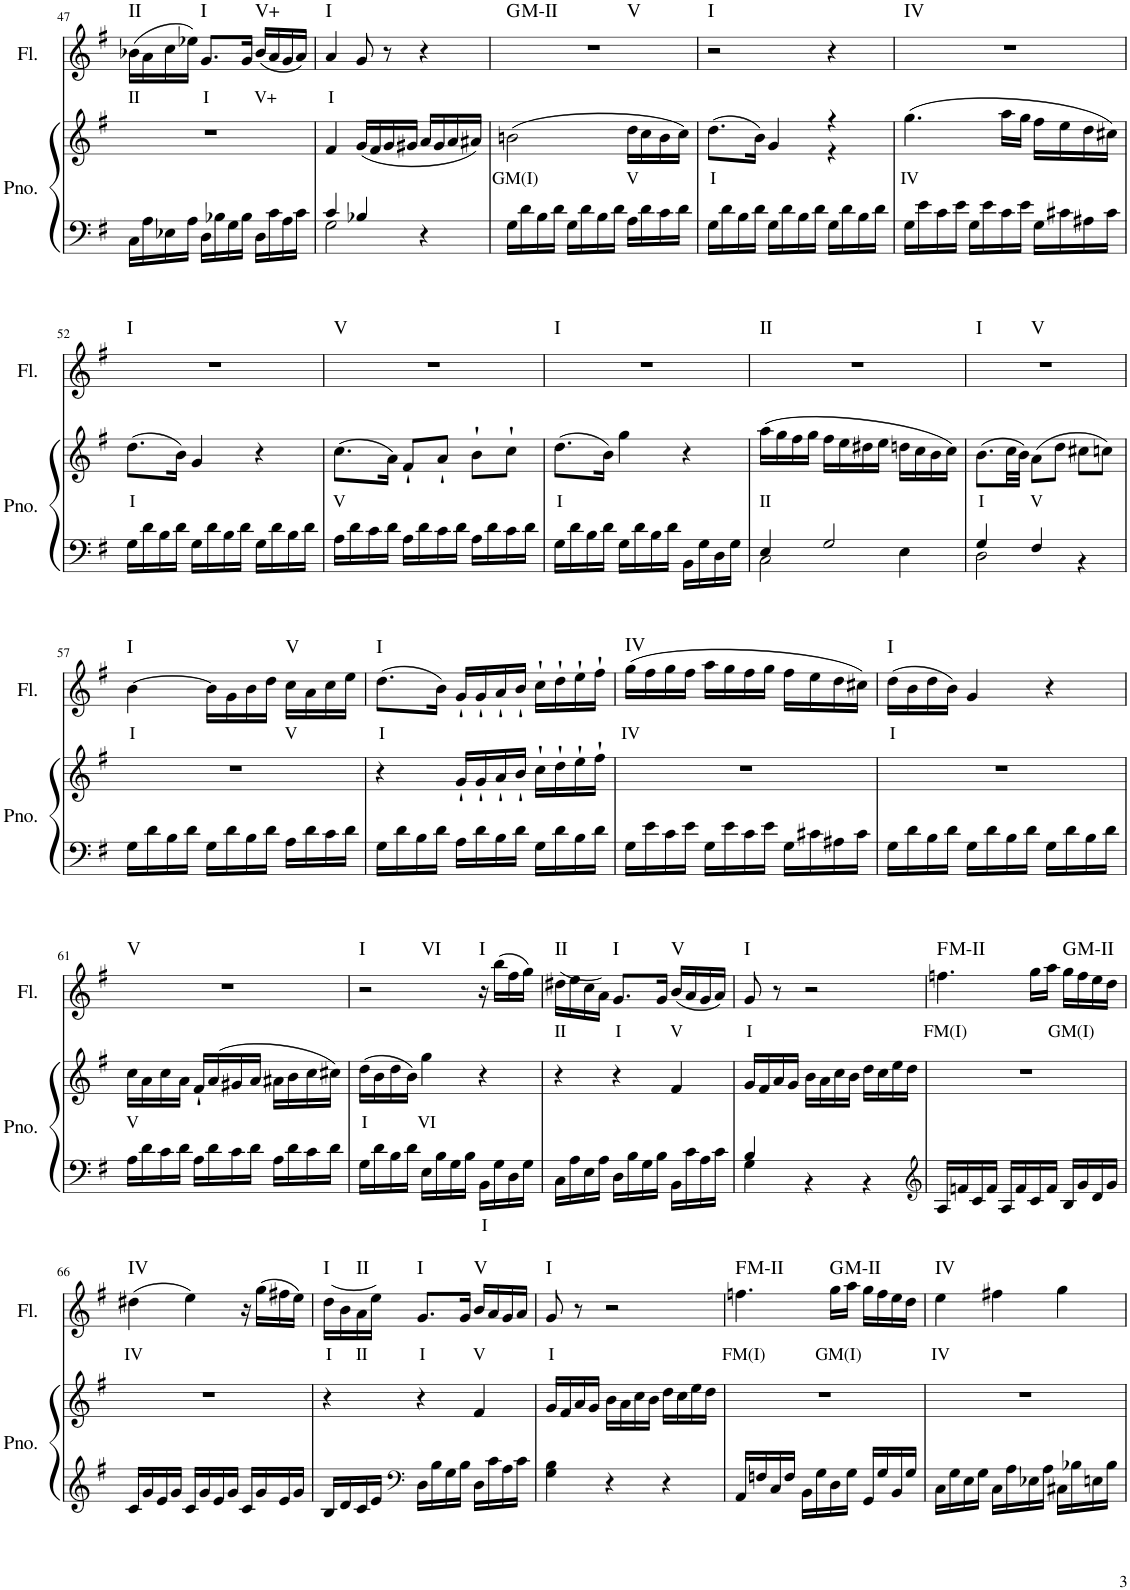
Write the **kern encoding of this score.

**kern	**text	**kern	**text	**kern	**text	**harte
*part2	*part2	*part2	*part2	*part1	*part1	*part1
*staff3	*staff3	*staff2	*staff2	*staff1	*staff1	*
*I"Piano	*	*	*	*I"Flute	*	*
*I'Pno.	*	*	*	*I'Fl.	*	*
!!LO:PB:g=z
*clefF4	*	*clefG2	*	*clefG2	*	*
*k[f#]	*	*k[f#]	*	*k[f#]	*	*
*M3/4	*	*M3/4	*	*M3/4	*	*
=47	=47	=47	=47	=47	=47	=47
!	!	!	!	!	!LO:LY:b	!LO:H:kt=II
16C\LL	.	2.r	.	(16b-X\LL	II	N
16A\	.	.	.	16a\	.	.
16E-X\	.	.	.	16cc\	.	.
16A\JJ	.	.	.	16ee-X\JJ)	.	.
!	!	!	!	!	!LO:LY:b	!LO:H:kt=I
16D\LL	.	.	.	8.g/L	I	N
16B-X\	.	.	.	.	.	.
16G\	.	.	.	.	.	.
16B-\JJ	.	.	.	16g/Jk	.	.
!	!	!	!	!	!LO:LY:b	!LO:H:kt=V+
16D\LL	.	.	.	(16b-/LL	V+	N
16c\	.	.	.	16a/	.	.
16A\	.	.	.	16g/	.	.
16c\JJ	.	.	.	16a/JJ)	.	.
=48	=48	=48	=48	=48	=48	=48
*^	*	*^	*	*	*	*
!	!	!	!	!	!	!	!LO:LY:b	!LO:H:kt=I
4c/	2G\	.	4f#/	4ryy	.	4a/	I	N
4B-X/	.	.	(16g/LL	2ryy	.	8g/	.	.
.	.	.	16f#/	.	.	.	.	.
.	.	.	16g/	.	.	8r	.	.
.	.	.	16g#X/JJ	.	.	.	.	.
4r	4ryy	.	16a/LL	.	.	4r	.	.
.	.	.	16g#/	.	.	.	.	.
.	.	.	16a/	.	.	.	.	.
.	.	.	16a#X/JJ)	.	.	.	.	.
*v	*v	*	*	*	*	*	*	*
*	*	*v	*v	*	*	*	*
=49	=49	=49	=49	=49	=49	=49
!	!	!	!LO:LY:b	!	!	!LO:H:n=1:kt=M
!	!	!	!	!	!	!LO:H:n=2:kt=V
16G\LL	.	(2bn\	GM(I)	2.r	.	G:maj N
16d\	.	.	.	.	.	.
16B\	.	.	.	.	.	.
16d\JJ	.	.	.	.	.	.
16G\LL	.	.	.	.	.	.
16d\	.	.	.	.	.	.
16B\	.	.	.	.	.	.
16d\JJ	.	.	.	.	.	.
!	!	!	!LO:LY:b	!	!	!
16A\LL	.	16dd\LL	V	.	.	.
16d\	.	16cc\	.	.	.	.
16c\	.	16b\	.	.	.	.
16d\JJ	.	16cc\JJ)	.	.	.	.
=50	=50	=50	=50	=50	=50	=50
!	!	!	!LO:LY:b	!	!	!LO:H:kt=I
*	*	*^	*	*	*	*
16G\LL	.	(8.dd\L	2ryy	I	2r	.	N
16d\	.	.	.	.	.	.	.
16B\	.	.	.	.	.	.	.
16d\JJ	.	16b\Jk)	.	.	.	.	.
16G\LL	.	4g/	.	.	.	.	.
16d\	.	.	.	.	.	.	.
16B\	.	.	.	.	.	.	.
16d\JJ	.	.	.	.	.	.	.
16G\LL	.	4r	4r	.	4r	.	.
16d\	.	.	.	.	.	.	.
16B\	.	.	.	.	.	.	.
16d\JJ	.	.	.	.	.	.	.
*	*	*v	*v	*	*	*	*
=51	=51	=51	=51	=51	=51	=51
!	!	!	!LO:LY:b	!	!	!LO:H:kt=IV
16G\LL	.	(4.gg\	IV	2.r	.	N
16e\	.	.	.	.	.	.
16c\	.	.	.	.	.	.
16e\JJ	.	.	.	.	.	.
16G\LL	.	.	.	.	.	.
16e\	.	.	.	.	.	.
16c\	.	16aa\LL	.	.	.	.
16e\JJ	.	16gg\JJ	.	.	.	.
16G\LL	.	16ff#\LL	.	.	.	.
16c#X\	.	16ee\	.	.	.	.
16A#X\	.	16dd\	.	.	.	.
16c#\JJ	.	16cc#X\JJ)	.	.	.	.
!!LO:LB:g=z
=52	=52	=52	=52	=52	=52	=52
!	!	!	!LO:LY:b	!	!	!LO:H:kt=I
16G\LL	.	(8.dd\L	I	2.r	.	N
16d\	.	.	.	.	.	.
16B\	.	.	.	.	.	.
16d\JJ	.	16b\Jk)	.	.	.	.
16G\LL	.	4g/	.	.	.	.
16d\	.	.	.	.	.	.
16B\	.	.	.	.	.	.
16d\JJ	.	.	.	.	.	.
16G\LL	.	4r	.	.	.	.
16d\	.	.	.	.	.	.
16B\	.	.	.	.	.	.
16d\JJ	.	.	.	.	.	.
=53	=53	=53	=53	=53	=53	=53
!	!	!	!LO:LY:b	!	!	!LO:H:kt=V
16A\LL	.	(8.cc\L	V	2.r	.	N
16d\	.	.	.	.	.	.
16c\	.	.	.	.	.	.
16d\JJ	.	16a\Jk)	.	.	.	.
16A\LL	.	8f#`/L	.	.	.	.
16d\	.	.	.	.	.	.
16c\	.	8a`/J	.	.	.	.
16d\JJ	.	.	.	.	.	.
16A\LL	.	8b`\L	.	.	.	.
16d\	.	.	.	.	.	.
16c\	.	8cc`\J	.	.	.	.
16d\JJ	.	.	.	.	.	.
=54	=54	=54	=54	=54	=54	=54
!	!	!	!LO:LY:b	!	!	!LO:H:kt=I
16G\LL	.	(8.dd\L	I	2.r	.	N
16d\	.	.	.	.	.	.
16B\	.	.	.	.	.	.
16d\JJ	.	16b\Jk)	.	.	.	.
16G\LL	.	4gg\	.	.	.	.
16d\	.	.	.	.	.	.
16B\	.	.	.	.	.	.
16d\JJ	.	.	.	.	.	.
16BB\LL	.	4r	.	.	.	.
16G\	.	.	.	.	.	.
16D\	.	.	.	.	.	.
16G\JJ	.	.	.	.	.	.
=55	=55	=55	=55	=55	=55	=55
*^	*	*	*	*	*	*
!	!	!	!	!LO:LY:b	!	!	!LO:H:kt=II
4E/	2C\	.	(16aa\LL	II	2.r	.	N
.	.	.	16gg\	.	.	.	.
.	.	.	16ff#\	.	.	.	.
.	.	.	16gg\JJ	.	.	.	.
2G/	.	.	16ff#\LL	.	.	.	.
.	.	.	16ee\	.	.	.	.
.	.	.	16dd#X\	.	.	.	.
.	.	.	16ee\JJ	.	.	.	.
.	4E\	.	16ddn\LL	.	.	.	.
.	.	.	16cc\	.	.	.	.
.	.	.	16b\	.	.	.	.
.	.	.	16cc\JJ)	.	.	.	.
=56	=56	=56	=56	=56	=56	=56	=56
!	!	!	!	!LO:LY:b	!	!	!LO:H:n=1:kt=I
!	!	!	!	!	!	!	!LO:H:n=2:kt=V
4G/	2D\	.	(8.b\L	I	2.r	.	N N
.	.	.	32cc\LL	.	.	.	.
.	.	.	32b\JJJ)	.	.	.	.
!	!	!	!	!LO:LY:b	!	!	!
4F#/	.	.	(8a\L	V	.	.	.
.	.	.	8dd\J	.	.	.	.
4ryy	4r	.	8cc#X\L	.	.	.	.
.	.	.	8ccn\J)	.	.	.	.
*v	*v	*	*	*	*	*	*
!!LO:LB:g=z
=57	=57	=57	=57	=57	=57	=57
!	!	!	!	!	!LO:LY:b	!LO:H:kt=I
16G\LL	.	2.r	.	[4b\	I	N
16d\	.	.	.	.	.	.
16B\	.	.	.	.	.	.
16d\JJ	.	.	.	.	.	.
16G\LL	.	.	.	16b\LL]	.	.
16d\	.	.	.	16g\	.	.
16B\	.	.	.	16b\	.	.
16d\JJ	.	.	.	16dd\JJ	.	.
!	!	!	!	!	!LO:LY:b	!LO:H:kt=V
16A\LL	.	.	.	16cc\LL	V	N
16d\	.	.	.	16a\	.	.
16c\	.	.	.	16cc\	.	.
16d\JJ	.	.	.	16ee\JJ	.	.
=58	=58	=58	=58	=58	=58	=58
!	!	!	!	!	!LO:LY:b	!LO:H:kt=I
16G\LL	.	4r	.	(8.dd\L	I	N
16d\	.	.	.	.	.	.
16B\	.	.	.	.	.	.
16d\JJ	.	.	.	16b\Jk)	.	.
16A\LL	.	16g`/LL	.	16g`/LL	.	.
16d\	.	16g`/	.	16g`/	.	.
16B\	.	16a`/	.	16a`/	.	.
16d\JJ	.	16b`/JJ	.	16b`/JJ	.	.
16G\LL	.	16cc`\LL	.	16cc`\LL	.	.
16d\	.	16dd`\	.	16dd`\	.	.
16B\	.	16ee`\	.	16ee`\	.	.
16d\JJ	.	16ff#`\JJ	.	16ff#`\JJ	.	.
=59	=59	=59	=59	=59	=59	=59
!	!	!	!	!	!LO:LY:b	!LO:H:kt=IV
16G\LL	.	2.r	.	(16gg\LL	IV	N
16e\	.	.	.	16ff#\	.	.
16c\	.	.	.	16gg\	.	.
16e\JJ	.	.	.	16ff#\JJ	.	.
16G\LL	.	.	.	16aa\LL	.	.
16e\	.	.	.	16gg\	.	.
16c\	.	.	.	16ff#\	.	.
16e\JJ	.	.	.	16gg\JJ	.	.
16G\LL	.	.	.	16ff#\LL	.	.
16c#X\	.	.	.	16ee\	.	.
16A#X\	.	.	.	16dd\	.	.
16c#\JJ	.	.	.	16cc#X\JJ)	.	.
=60	=60	=60	=60	=60	=60	=60
!	!	!	!	!	!LO:LY:b	!LO:H:kt=I
16G\LL	.	2.r	.	(16dd\LL	I	N
16d\	.	.	.	16b\	.	.
16B\	.	.	.	16dd\	.	.
16d\JJ	.	.	.	16b\JJ)	.	.
16G\LL	.	.	.	4g/	.	.
16d\	.	.	.	.	.	.
16B\	.	.	.	.	.	.
16d\JJ	.	.	.	.	.	.
16G\LL	.	.	.	4r	.	.
16d\	.	.	.	.	.	.
16B\	.	.	.	.	.	.
16d\JJ	.	.	.	.	.	.
!!LO:LB:g=z
=61	=61	=61	=61	=61	=61	=61
!	!	!	!LO:LY:b	!	!	!LO:H:kt=V
16A\LL	.	16cc\LL	V	2.r	.	N
16d\	.	16a\	.	.	.	.
16c\	.	16cc\	.	.	.	.
16d\JJ	.	16a\JJ	.	.	.	.
16A\LL	.	16f#`/LL	.	.	.	.
16d\	.	(16a/	.	.	.	.
16c\	.	16g#X/	.	.	.	.
16d\JJ	.	16a/JJ	.	.	.	.
16A\LL	.	16a#X\LL	.	.	.	.
16d\	.	16b\	.	.	.	.
16c\	.	16cc\	.	.	.	.
16d\JJ	.	16cc#X\JJ)	.	.	.	.
=62	=62	=62	=62	=62	=62	=62
!	!	!	!LO:LY:b	!	!	!LO:H:n=1:kt=I
!	!	!	!	!	!	!LO:H:n=2:kt=VI
16G\LL	.	(16dd\LL	I	2r	.	N N
16d\	.	16b\	.	.	.	.
16B\	.	16dd\	.	.	.	.
16d\JJ	.	16b\JJ)	.	.	.	.
!	!	!	!LO:LY:b	!	!	!
16E\LL	.	4gg\	VI	.	.	.
16B\	.	.	.	.	.	.
16G\	.	.	.	.	.	.
16B\JJ	.	.	.	.	.	.
!	!LO:LY:b	!	!	!	!	!LO:H:kt=I
16BB\LL	I	4r	.	16r	.	N
16G\	.	.	.	(16bb\LL	.	.
16D\	.	.	.	16ff#\	.	.
16G\JJ	.	.	.	16gg\JJ)	.	.
=63	=63	=63	=63	=63	=63	=63
*	*	*	*	*^	*	*
!	!	!	!	!	!	!LO:LY:b	!LO:H:kt=II
16C\LL	.	4r	.	4ryy	(16dd#X\LL	II	N
16A\	.	.	.	.	16ee\	.	.
16E\	.	.	.	.	16cc\	.	.
16A\JJ	.	.	.	.	16a\JJ)	.	.
!	!	!	!	!	!	!LO:LY:b	!LO:H:kt=I
16D\LL	.	4r	.	8.g/L	2ryy	I	N
16B\	.	.	.	.	.	.	.
16G\	.	.	.	.	.	.	.
16B\JJ	.	.	.	16g/Jk	.	.	.
!	!	!	!	!	!	!LO:LY:b	!LO:H:kt=V
16BB\LL	.	4f#/	.	(16b/LL	.	V	N
16c\	.	.	.	16a/	.	.	.
16A\	.	.	.	16g/	.	.	.
16c\JJ	.	.	.	16a/JJ)	.	.	.
*	*	*	*	*v	*v	*	*
=64	=64	=64	=64	=64	=64	=64
*^	*	*	*	*	*	*
!	!	!	!	!	!	!LO:LY:b	!LO:H:kt=I
4B/	4G\	.	16g/LL	.	8g/	I	N
.	.	.	16f#/	.	.	.	.
.	.	.	16a/	.	8r	.	.
.	.	.	16g/JJ	.	.	.	.
2ryy	4r	.	16b\LL	.	2r	.	.
.	.	.	16a\	.	.	.	.
.	.	.	16cc\	.	.	.	.
.	.	.	16b\JJ	.	.	.	.
.	4r	.	16dd\LL	.	.	.	.
.	.	.	16cc\	.	.	.	.
.	.	.	16ee\	.	.	.	.
.	.	.	16dd\JJ	.	.	.	.
*v	*v	*	*	*	*	*	*
=65	=65	=65	=65	=65	=65	=65
*clefG2	*	*	*	*	*	*
!	!	!	!	!	!LO:LY:b	!LO:H:kt=M
16A/LL	.	2.r	.	4.ffn\	FM(I)	F:maj
16fn/	.	.	.	.	.	.
16c/	.	.	.	.	.	.
16f/JJ	.	.	.	.	.	.
16A/LL	.	.	.	.	.	.
16f/	.	.	.	.	.	.
16c/	.	.	.	16gg\LL	.	.
16f/JJ	.	.	.	16aa\JJ	.	.
!	!	!	!	!	!LO:LY:b	!LO:H:kt=M
16B/LL	.	.	.	16gg\LL	GM(I)	G:maj
16g/	.	.	.	16ff\	.	.
16d/	.	.	.	16ee\	.	.
16g/JJ	.	.	.	16dd\JJ	.	.
!!LO:LB:g=z
=66	=66	=66	=66	=66	=66	=66
!	!	!	!	!	!LO:LY:b	!LO:H:kt=IV
16c/LL	.	2.r	.	(4dd#X\	IV	N
16g/	.	.	.	.	.	.
16e/	.	.	.	.	.	.
16g/JJ	.	.	.	.	.	.
16c/LL	.	.	.	4ee\)	.	.
16g/	.	.	.	.	.	.
16e/	.	.	.	.	.	.
16g/JJ	.	.	.	.	.	.
16c/LL	.	.	.	16r	.	.
16g/	.	.	.	(16gg\LL	.	.
16e/	.	.	.	16ff#X\	.	.
16g/JJ	.	.	.	16ee\JJ)	.	.
=67	=67	=67	=67	=67	=67	=67
*	*	*	*	*^	*	*
!	!	!	!	!	!	!LO:LY:b	!LO:H:kt=I
16B/LL	.	4r	.	4ryy	(16dd\LL	I	N
16d/	.	.	.	.	16b\	.	.
!	!	!	!	!	!	!LO:LY:b	!LO:H:kt=II
16c/	.	.	.	.	16a\	II	N
16e/JJ	.	.	.	.	16ee\JJ)	.	.
*clefF4	*	*	*	*	*	*	*
!	!	!	!	!	!	!LO:LY:b	!LO:H:kt=I
16D\LL	.	4r	.	8.g/L	2ryy	I	N
16B\	.	.	.	.	.	.	.
16G\	.	.	.	.	.	.	.
16B\JJ	.	.	.	16g/Jk	.	.	.
!	!	!	!	!	!	!LO:LY:b	!LO:H:kt=V
16D\LL	.	4f#/	.	16b/LL	.	V	N
16c\	.	.	.	16a/	.	.	.
16A\	.	.	.	16g/	.	.	.
16c\JJ	.	.	.	16a/JJ	.	.	.
*	*	*	*	*v	*v	*	*
=68	=68	=68	=68	=68	=68	=68
!	!	!	!	!	!LO:LY:b	!
4G\ 4B\	.	16g/LL	.	8g/	I	.
.	.	16f#/	.	.	.	.
.	.	16a/	.	8r	.	.
.	.	16g/JJ	.	.	.	.
4r	.	16b\LL	.	2r	.	.
.	.	16a\	.	.	.	.
.	.	16cc\	.	.	.	.
.	.	16b\JJ	.	.	.	.
4r	.	16dd\LL	.	.	.	.
.	.	16cc\	.	.	.	.
.	.	16ee\	.	.	.	.
.	.	16dd\JJ	.	.	.	.
=69	=69	=69	=69	=69	=69	=69
!	!	!	!	!	!LO:LY:b	!LO:H:kt=M
16AA/LL	.	2.r	.	4.ffn\	FM(I)	F:maj
16Fn/	.	.	.	.	.	.
16C/	.	.	.	.	.	.
16F/JJ	.	.	.	.	.	.
16BB\LL	.	.	.	.	.	.
16G\	.	.	.	.	.	.
!	!	!	!	!	!LO:LY:b	!LO:H:kt=M
16D\	.	.	.	16gg\LL	GM(I)	G:maj
16G\JJ	.	.	.	16aa\JJ	.	.
16GG/LL	.	.	.	16gg\LL	.	.
16G/	.	.	.	16ff\	.	.
16BB/	.	.	.	16ee\	.	.
16G/JJ	.	.	.	16dd\JJ	.	.
=70	=70	=70	=70	=70	=70	=70
!	!	!	!	!	!LO:LY:b	!LO:H:kt=IV
16C\LL	.	2.r	.	4ee\	IV	N
16G\	.	.	.	.	.	.
16E\	.	.	.	.	.	.
16G\JJ	.	.	.	.	.	.
16C\LL	.	.	.	4ff#X\	.	.
16A\	.	.	.	.	.	.
16E-X\	.	.	.	.	.	.
16A\JJ	.	.	.	.	.	.
16C#X\LL	.	.	.	4gg\	.	.
16B-X\	.	.	.	.	.	.
16En\	.	.	.	.	.	.
16B-\JJ	.	.	.	.	.	.
=	=	=	=	=	=	=
*-	*-	*-	*-	*-	*-	*-
